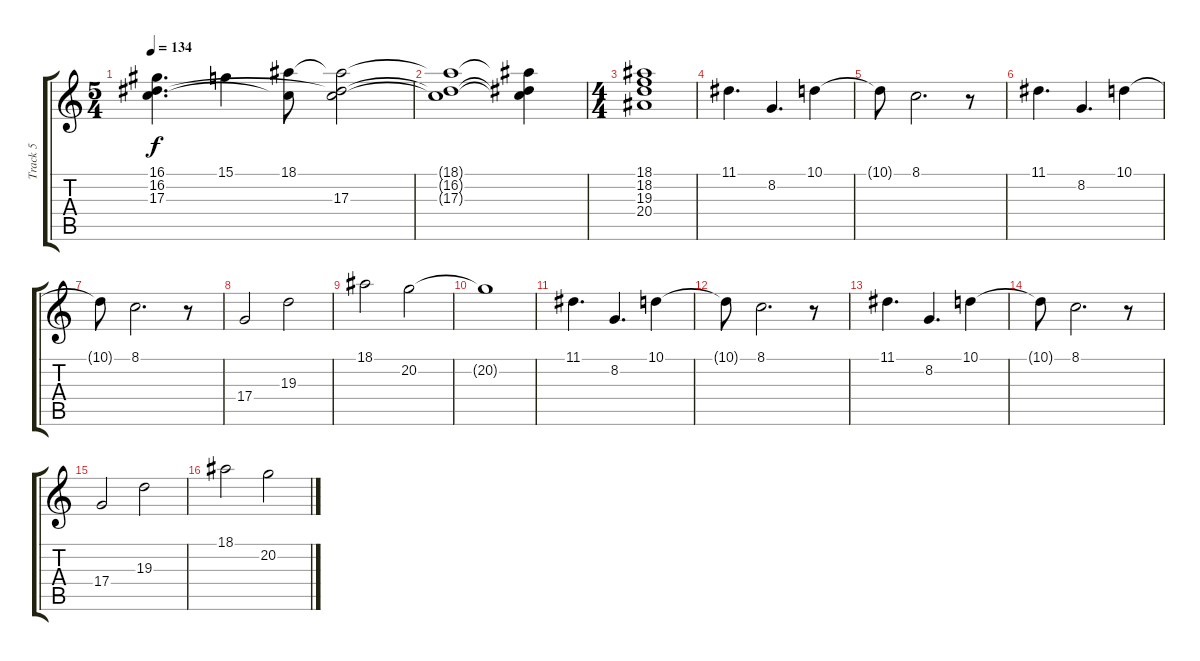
\track ("Track 5" "Track 5") {instrument brightacousticpiano}
\staff {score tabs}
\tuning (E4 B3 G3 D3 A2 E2) {hide}
\ts (5 4)
\tempo 134
\clef g2
\ks c
(16.1 16.2 17.3).4{d dy f} 15.1.4 (18.1 17.3{t}).8 (18.1{t} 16.2{t} 17.3).2 |
(18.1{t} 16.2{t} 17.3{t}).1 (18.1{t} 16.2{t} 17.3{t}).4 |
\ts (4 4)
(18.1 18.2 19.3 20.4).1 |
11.1.4{d} 8.2.4{d} 10.1.4 |
10.1{t}.8 8.1.2{d} r.8 |
11.1.4{d} 8.2.4{d} 10.1.4 |
10.1{t}.8 8.1.2{d} r.8 |
17.4.2 19.3.2 |
18.1.2 20.2.2 |
20.2{t}.1 |
11.1.4{d} 8.2.4{d} 10.1.4 |
10.1{t}.8 8.1.2{d} r.8 |
11.1.4{d} 8.2.4{d} 10.1.4 |
10.1{t}.8 8.1.2{d} r.8 |
17.4.2 19.3.2 |
18.1.2 20.2.2
